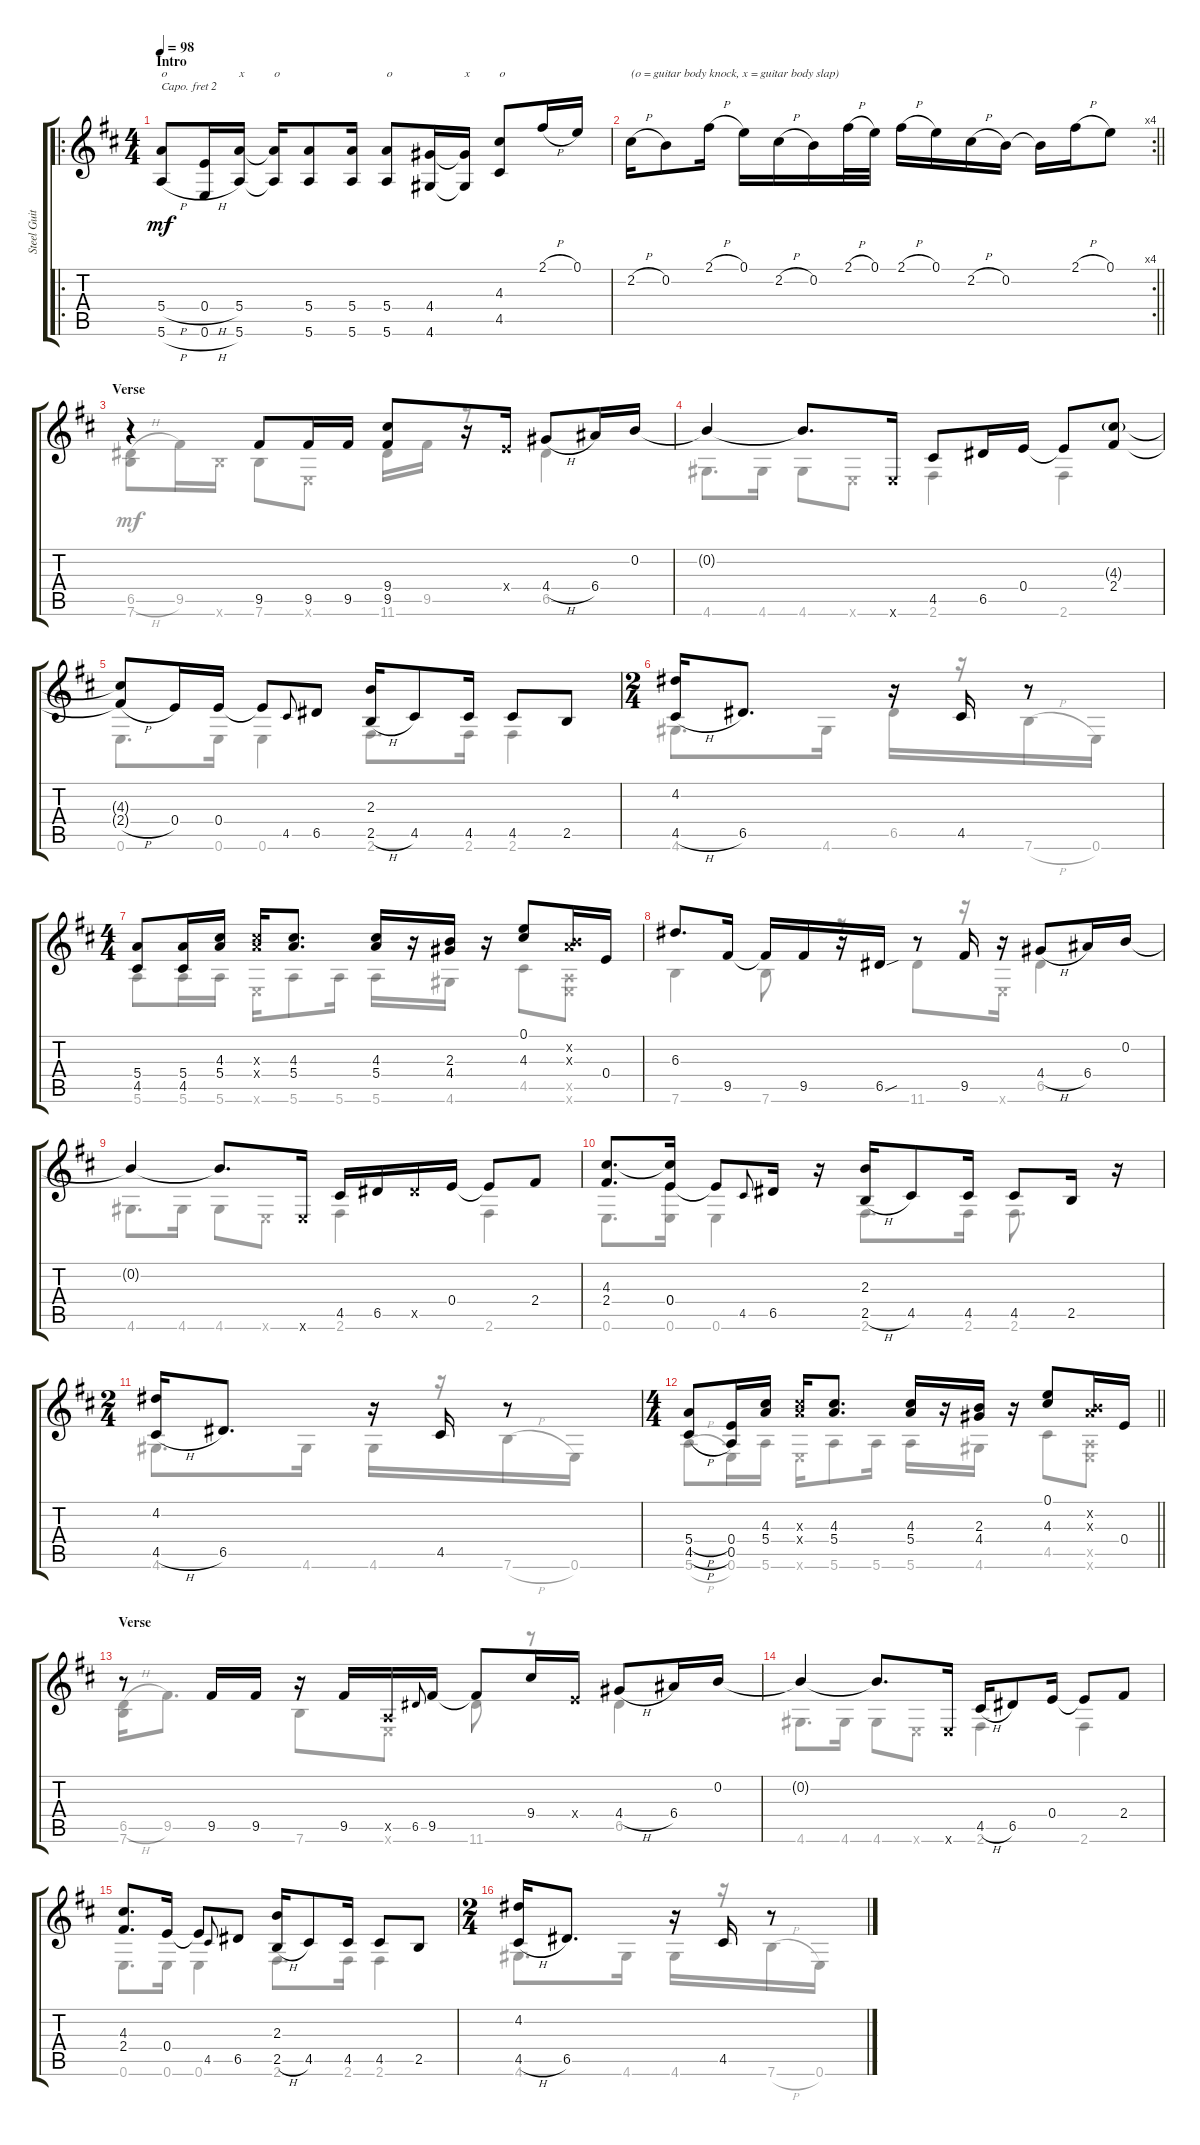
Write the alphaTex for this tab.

\track ("Steel Guitar" "Steel Guit") {instrument acousticguitarsteel}
\staff {score tabs}
\capo 2
\tuning (D4 A3 G3 D3 G2 D2) {hide}
\voice
\ro
\ts (4 4)
\section ("" "Intro")
\tempo 98
\clef g2
\ks d
(5.4{h} 5.6{h}).8{txt "o" dy mf instrument acousticguitarsteel} (0.4{h} 0.6{h}).16 (5.4 5.6).16{txt "x"} (5.4{t} 5.6{t}).16{txt "o"} (5.4 5.6).8 (5.4 5.6).16 (5.4 5.6).8{txt "o"} (4.4 4.6).16 (4.4{t} 4.6{t}).16{txt "x"} (4.3 4.5).8{txt "o"} 2.1{h}.16 0.1.16 |
\rc 4
\barLineRight lightlight
2.2{h}.16{txt "(o = guitar body knock, x = guitar body slap)"} 0.2.8 2.1{h}.16 0.1.16 2.2{h}.16 0.2.16 2.1{h}.32 0.1.32 2.1{h}.16 0.1.16 2.2{h}.16 0.2.16 0.2{t}.16 2.1{h}.16 0.1.8 |
\section ("" "Verse")
r.4 9.5.8 9.5.16 9.5.16 (9.4 9.5).8 r.16 0.4{x}.16 4.4{h}.8 6.4.16 0.2.16 |
0.2{t}.4 0.2{t}.8{d} 0.6{x}.16 4.5.8 6.5.16 0.4.16 0.4{t}.8 (4.3{g} 2.4).8 |
(4.3{t} 2.4{h t}).8 0.4.16 0.4.16 0.4{t}.8 4.5.8{gr onbeat} 6.5.8 (2.3 2.5{h}).16 4.5.8 4.5.16 4.5.8 2.5.8 |
\ts (2 4)
(4.2 4.5{h}).16 6.5.8{d} r.16 4.5.16 r.8 |
\ts (4 4)
(5.4 4.5).8 (5.4 4.5).16 (4.3 5.4).16 (4.3{x} 5.4{x}).16 (4.3 5.4).8{d} (4.3 5.4).16 r.16 (2.3 4.4).16 r.16 (0.1 4.3).8 (0.2{x} 0.3{x}).16 0.4.16 |
6.3.8{d} 9.5.16 9.5{t}.16 9.5.16 r.16 6.5{sou}.16 r.8 9.5.16 r.16 4.4{h}.8 6.4.16 0.2.16 |
0.2{t}.4 0.2{t}.8{d} 0.6{x}.16 4.5.16 6.5.16 6.5{x}.16 0.4.16 0.4{t}.8 2.4.8 |
(4.3 2.4).8{d} (4.3{t} 0.4).16 0.4{t}.8 4.5.8{gr onbeat} 6.5.16 r.16 (2.3 2.5{h}).16 4.5.8 4.5.16 4.5.8 2.5.16 r.16 |
\ts (2 4)
(4.2 4.5{h}).16 6.5.8{d} r.16 4.5.16 r.8 |
\ts (4 4)
\barLineRight lightlight
(5.4{h} 4.5{h}).8 (0.4 0.5).16 (4.3 5.4).16 (4.3{x} 5.4{x}).16 (4.3 5.4).8{d} (4.3 5.4).16 r.16 (2.3 4.4).16 r.16 (0.1 4.3).8 (0.2{x} 0.3{x}).16 0.4.16 |
\section ("" "Verse")
r.8 9.5.16 9.5.16 r.16 9.5.16 0.5{x}.16 6.5.8{gr onbeat} 9.5.16 9.5{t}.8 9.4.16 0.4{x}.16 4.4{h}.8 6.4.16 0.2.16 |
0.2{t}.4 0.2{t}.8{d} 0.6{x}.16 4.5{h}.16 6.5.8 0.4.16 0.4{t}.8 2.4.8 |
(4.3 2.4).8{d} 0.4.16 0.4{t}.8 4.5.8{gr onbeat} 6.5.8 (2.3 2.5{h}).16 4.5.8 4.5.16 4.5.8 2.5.8 |
\ts (2 4)
(4.2 4.5{h}).16 6.5.8{d} r.16 4.5.16 r.8
\voice
\clef g2
\ottava regular
\simile none
\ks d
|
\barLineRight lightlight
|
(6.5{h} 7.6).8 9.5.16 7.6{x}.16 7.6.8 0.6{x}.8 11.6.16 9.5.16 r.8 6.5.4 |
4.6.8{d} 4.6.16 4.6.8 0.6{x}.8 2.6.4 2.6.4 |
0.6.8{d} 0.6.16 0.6.4 2.6.8{d} 2.6.16 2.6.4 |
4.6.8{d} 4.6.16 6.5.16 r.16 7.6{h}.16 0.6.16 |
5.6.8 5.6.16 5.6.16 0.6{x}.16 5.6.8 5.6.16 5.6.16 r.16 4.6.16 r.16 4.5.8 (0.5{x} 0.6{x}).8 |
7.6.4 7.6.8 r.8 11.6.8 r.16 0.6{x}.16 6.5.4 |
4.6.8{d} 4.6.16 4.6.8 0.6{x}.8 2.6.4 2.6.4 |
0.6.8{d} (0.4 0.6).16 0.6.4 2.6.8{d} 2.6.16 2.6.8{d} r.16 |
4.6.8{d} 4.6.16 4.6.16 r.16 7.6{h}.16 0.6.16 |
\barLineRight lightlight
5.6{h}.8 0.6.16 5.6.16 0.6{x}.16 5.6.8 5.6.16 5.6.16 r.16 4.6.16 r.16 4.5.8 (0.5{x} 0.6{x}).8 |
(6.5{h} 7.6).16 9.5.8{d} 7.6.8 0.6{x}.8 11.6.8 r.8 6.5.4 |
4.6.8{d} 4.6.16 4.6.8 0.6{x}.8 2.6.4 2.6.4 |
0.6.8{d} 0.6.16 0.6.4 2.6.8{d} 2.6.16 2.6.4 |
4.6.8{d} 4.6.16 4.6.16 r.16 7.6{h}.16 0.6.16
